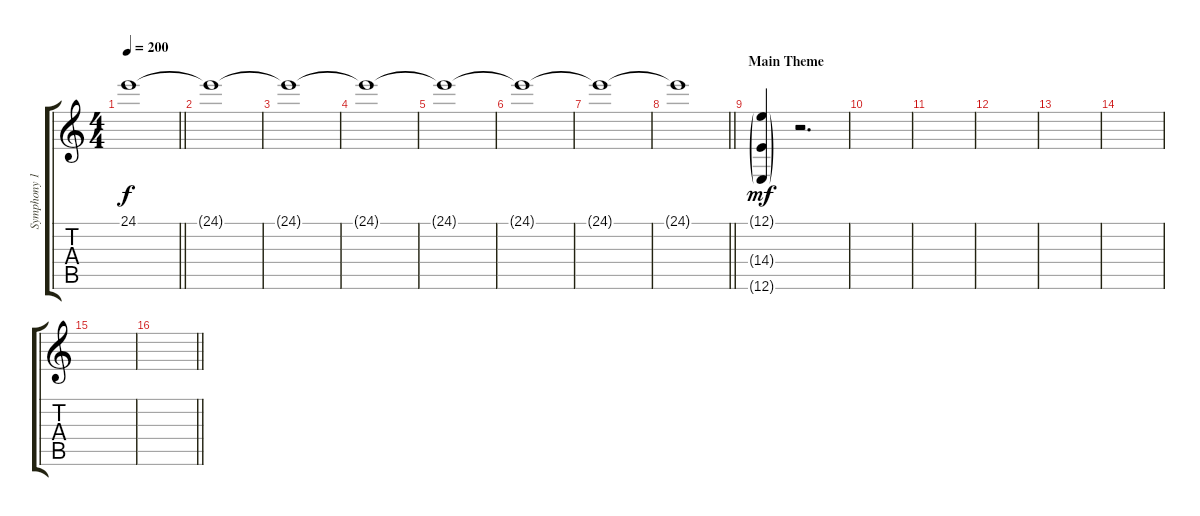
\track ("Symphony 1" "Symphony 1") {instrument stringensemble1}
\staff {score tabs}
\tuning (E4 B3 G3 D3 A2 E2) {hide}
\ts (4 4)
\tempo 200
\clef g2
\barLineRight lightlight
\ks c
24.1{t}.1{dy f} |
24.1{t}.1 |
24.1{t}.1 |
24.1{t}.1 |
24.1{t}.1 |
24.1{t}.1 |
24.1{t}.1 |
\barLineRight lightlight
24.1{t}.1 |
\section ("" "Main Theme")
(12.1{g} 14.4{g} 12.6{g}).4{dy mf} r.2{d} |
|
|
|
|
|
|
\barLineRight lightlight
